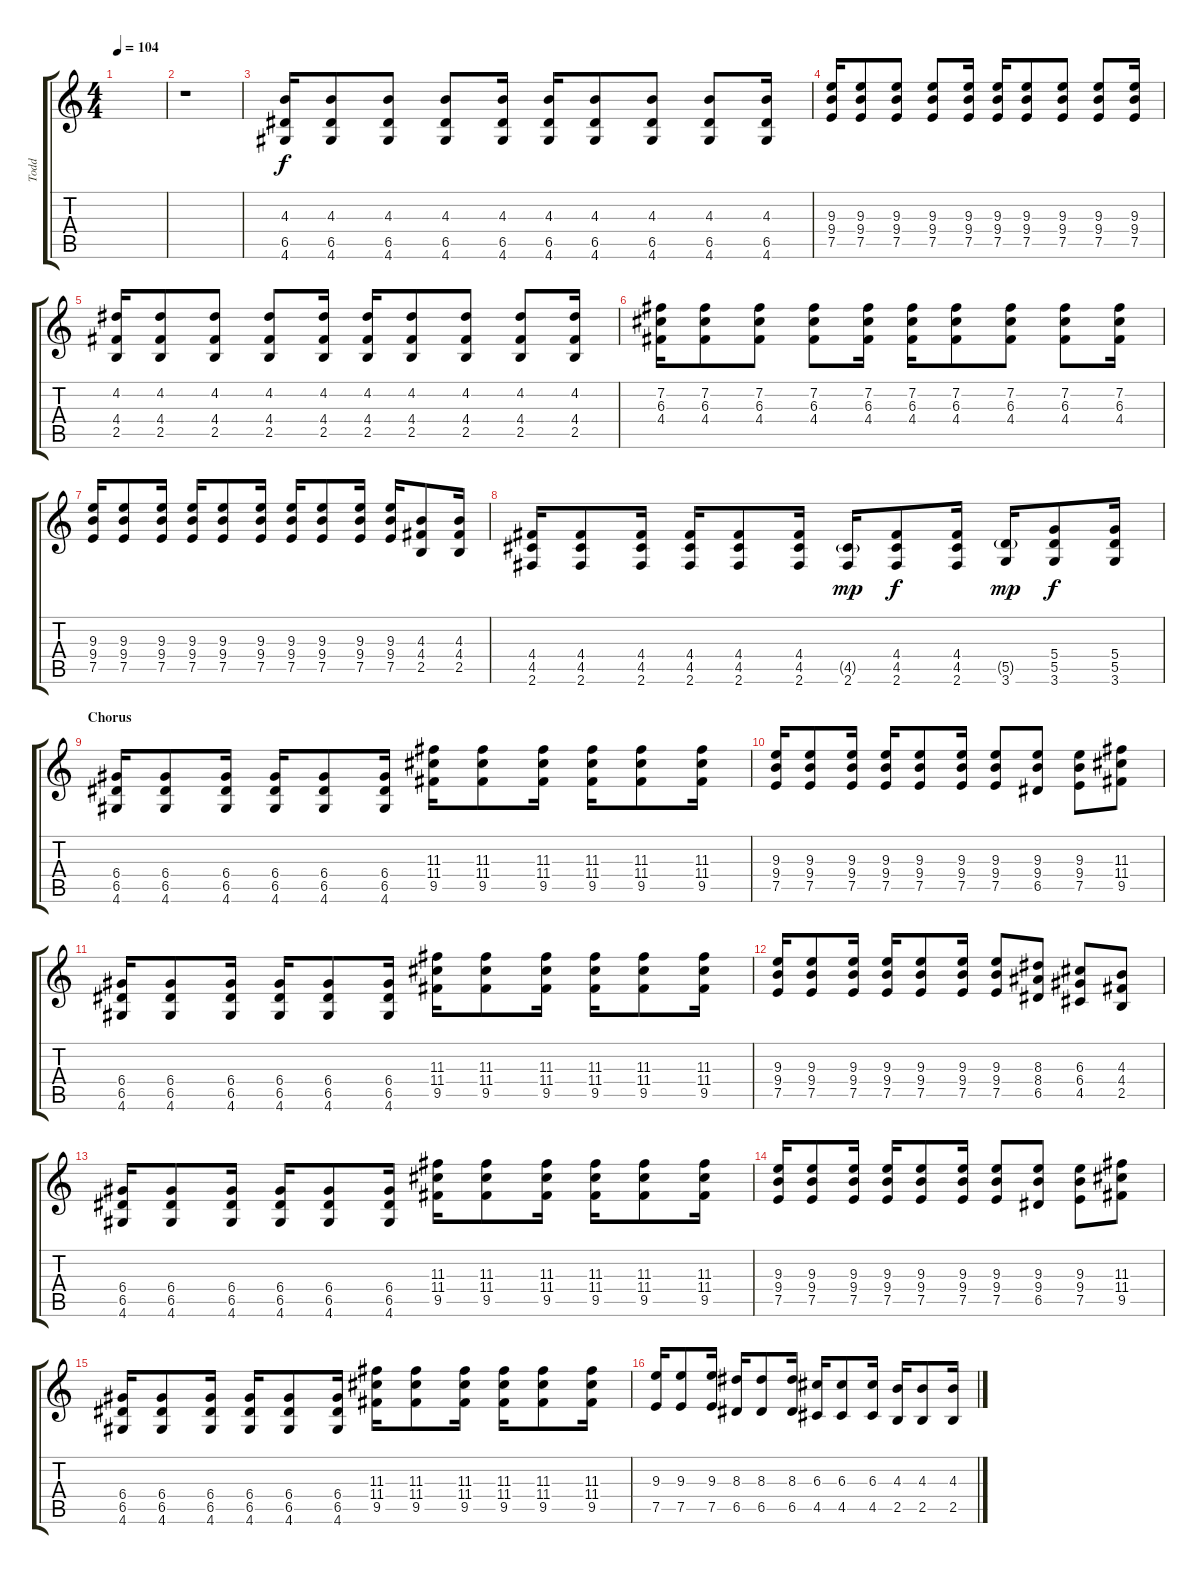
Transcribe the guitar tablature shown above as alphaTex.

\track ("Todd" "Todd") {instrument distortionguitar}
\staff {score tabs}
\tuning (E4 B3 G3 D3 A2 E2) {hide}
\ts (4 4)
\tempo 104
\clef g2
\ks c
|
r.1 |
(4.3 6.5 4.6).16{volume 15 instrument distortionguitar} (4.3 6.5 4.6).8 (4.3 6.5 4.6).8 (4.3 6.5 4.6).8 (4.3 6.5 4.6).16 (4.3 6.5 4.6).16 (4.3 6.5 4.6).8 (4.3 6.5 4.6).8 (4.3 6.5 4.6).8 (4.3 6.5 4.6).16 |
(9.3 9.4 7.5).16 (9.3 9.4 7.5).8 (9.3 9.4 7.5).8 (9.3 9.4 7.5).8 (9.3 9.4 7.5).16 (9.3 9.4 7.5).16 (9.3 9.4 7.5).8 (9.3 9.4 7.5).8 (9.3 9.4 7.5).8 (9.3 9.4 7.5).16 |
(4.2 4.4 2.5).16 (4.2 4.4 2.5).8 (4.2 4.4 2.5).8 (4.2 4.4 2.5).8 (4.2 4.4 2.5).16 (4.2 4.4 2.5).16 (4.2 4.4 2.5).8 (4.2 4.4 2.5).8 (4.2 4.4 2.5).8 (4.2 4.4 2.5).16 |
(7.2 6.3 4.4).16 (7.2 6.3 4.4).8 (7.2 6.3 4.4).8 (7.2 6.3 4.4).8 (7.2 6.3 4.4).16 (7.2 6.3 4.4).16 (7.2 6.3 4.4).8 (7.2 6.3 4.4).8 (7.2 6.3 4.4).8 (7.2 6.3 4.4).16 |
(9.3 9.4 7.5).16 (9.3 9.4 7.5).8 (9.3 9.4 7.5).16 (9.3 9.4 7.5).16 (9.3 9.4 7.5).8 (9.3 9.4 7.5).16 (9.3 9.4 7.5).16 (9.3 9.4 7.5).8 (9.3 9.4 7.5).16 (9.3 9.4 7.5).16 (4.3 4.4 2.5).8 (4.3 4.4 2.5).16 |
(4.4 4.5 2.6).16 (4.4 4.5 2.6).8 (4.4 4.5 2.6).16 (4.4 4.5 2.6).16 (4.4 4.5 2.6).8 (4.4 4.5 2.6).16 (4.5{g} 2.6).16{dy mp} (4.4 4.5 2.6).8{dy f} (4.4 4.5 2.6).16 (5.5{g} 3.6).16{dy mp} (5.4 5.5 3.6).8{dy f} (5.4 5.5 3.6).16 |
\section ("" "Chorus")
(6.4 6.5 4.6).16 (6.4 6.5 4.6).8 (6.4 6.5 4.6).16 (6.4 6.5 4.6).16 (6.4 6.5 4.6).8 (6.4 6.5 4.6).16 (11.3 11.4 9.5).16 (11.3 11.4 9.5).8 (11.3 11.4 9.5).16 (11.3 11.4 9.5).16 (11.3 11.4 9.5).8 (11.3 11.4 9.5).16 |
(9.3 9.4 7.5).16 (9.3 9.4 7.5).8 (9.3 9.4 7.5).16 (9.3 9.4 7.5).16 (9.3 9.4 7.5).8 (9.3 9.4 7.5).16 (9.3 9.4 7.5).8 (9.3 9.4 6.5).8 (9.3 9.4 7.5).8 (11.3 11.4 9.5).8 |
(6.4 6.5 4.6).16 (6.4 6.5 4.6).8 (6.4 6.5 4.6).16 (6.4 6.5 4.6).16 (6.4 6.5 4.6).8 (6.4 6.5 4.6).16 (11.3 11.4 9.5).16 (11.3 11.4 9.5).8 (11.3 11.4 9.5).16 (11.3 11.4 9.5).16 (11.3 11.4 9.5).8 (11.3 11.4 9.5).16 |
(9.3 9.4 7.5).16 (9.3 9.4 7.5).8 (9.3 9.4 7.5).16 (9.3 9.4 7.5).16 (9.3 9.4 7.5).8 (9.3 9.4 7.5).16 (9.3 9.4 7.5).8 (8.3 8.4 6.5).8 (6.3 6.4 4.5).8 (4.3 4.4 2.5).8 |
(6.4 6.5 4.6).16 (6.4 6.5 4.6).8 (6.4 6.5 4.6).16 (6.4 6.5 4.6).16 (6.4 6.5 4.6).8 (6.4 6.5 4.6).16 (11.3 11.4 9.5).16 (11.3 11.4 9.5).8 (11.3 11.4 9.5).16 (11.3 11.4 9.5).16 (11.3 11.4 9.5).8 (11.3 11.4 9.5).16 |
(9.3 9.4 7.5).16 (9.3 9.4 7.5).8 (9.3 9.4 7.5).16 (9.3 9.4 7.5).16 (9.3 9.4 7.5).8 (9.3 9.4 7.5).16 (9.3 9.4 7.5).8 (9.3 9.4 6.5).8 (9.3 9.4 7.5).8 (11.3 11.4 9.5).8 |
(6.4 6.5 4.6).16 (6.4 6.5 4.6).8 (6.4 6.5 4.6).16 (6.4 6.5 4.6).16 (6.4 6.5 4.6).8 (6.4 6.5 4.6).16 (11.3 11.4 9.5).16 (11.3 11.4 9.5).8 (11.3 11.4 9.5).16 (11.3 11.4 9.5).16 (11.3 11.4 9.5).8 (11.3 11.4 9.5).16 |
(9.3 7.5).16 (9.3 7.5).8 (9.3 7.5).16 (8.3 6.5).16 (8.3 6.5).8 (8.3 6.5).16 (6.3 4.5).16 (6.3 4.5).8 (6.3 4.5).16 (4.3 2.5).16 (4.3 2.5).8 (4.3 2.5).16
